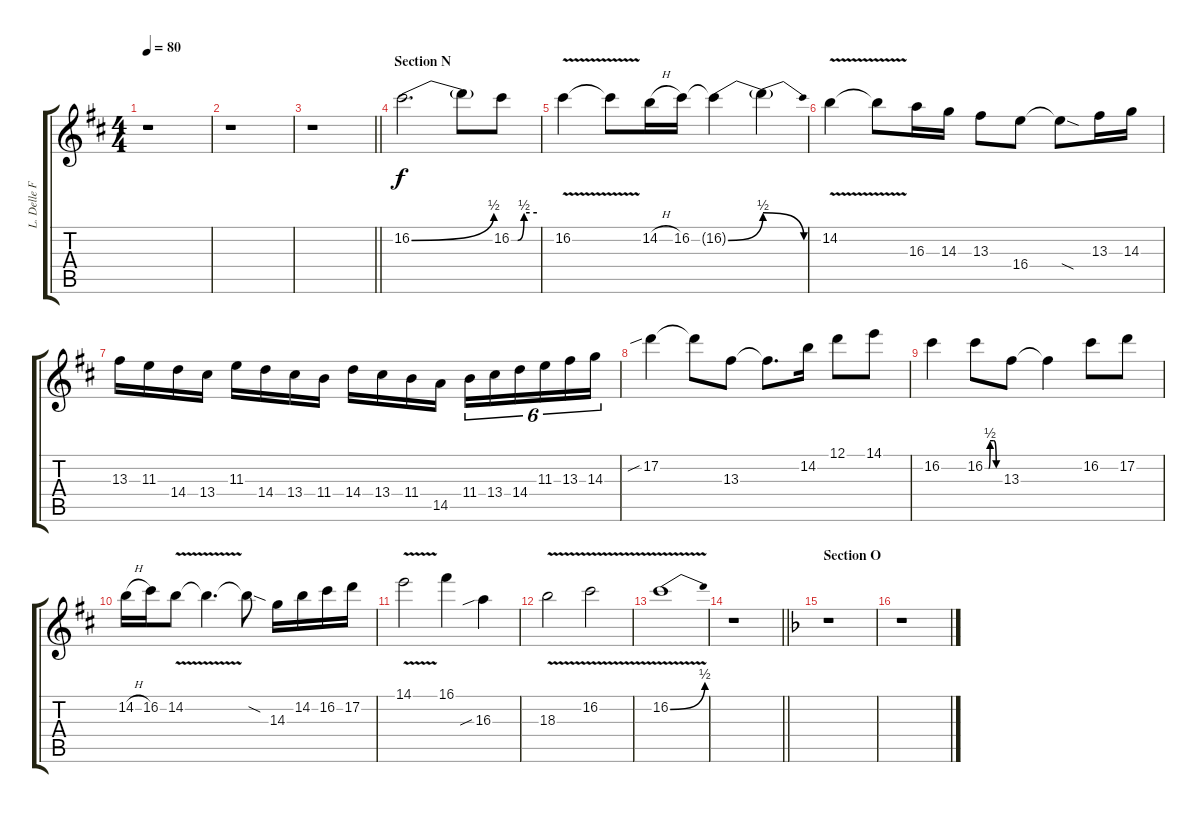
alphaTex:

\track ("L. Delle Fave (Guitar Lead)" "L. Delle F") {instrument overdrivenguitar}
\staff {score tabs}
\tuning (D4 A3 F3 C3 G2 D2) {hide}
\ts (4 4)
\tempo 80
\clef g2
\ks bminor
r.1{dy f} |
r.1 |
\barLineRight lightlight
r.1 |
\section ("" "Section N")
16.2{be (bend 0 0 60 2)}.2{d volume 14 balance 8 instrument overdrivenguitar} 16.2{t}.8 16.2{be (custom 0 0 15 0 30 2 60 2)}.8 |
16.2{v}.4 16.2{t}.8 14.2{h}.16 16.2.16 16.2{be (bend 0 0 60 2) t}.4 16.2{be (release 0 2 60 0) t}.4 |
14.2{v}.4 14.2{t}.8 16.3.16 14.3.16 13.3.8 16.4.8 16.4{sod t}.8 13.3.16 14.3.16 |
13.3.16 11.3.16 14.4.16 13.4.16 11.3.16 14.4.16 13.4.16 11.4.16 14.4.16 13.4.16 11.4.16 14.5.16 11.4.16{tu (6 4)} 13.4.16{tu (6 4)} 14.4.16{tu (6 4)} 11.3.16{tu (6 4)} 13.3.16{tu (6 4)} 14.3.16{tu (6 4)} |
17.2{sib}.4 17.2{t}.8 13.3.8 13.3{t}.8{d} 14.2.16 12.1.8 14.1.8 |
16.2.4 16.2{be (custom 0 0 15 0 21 2 36 2 46 0 60 0)}.8 13.3.8 13.3{t}.4 16.2.8 17.2.8 |
14.2{h}.16 16.2.16 14.2{v}.8 14.2{t}.4{d} 14.2{sod t}.8 14.3.16 14.2.16 16.2.16 17.2.16 |
14.1{v}.2 16.1.4 16.3{sib}.4 |
18.3{v}.2{volume 0} 16.2{v}.2 |
16.2{be (bend 0 0 60 2) v}.1 |
\barLineRight lightlight
r.1 |
\section ("" "Section O")
\ks dminor
r.1 |
r.1
